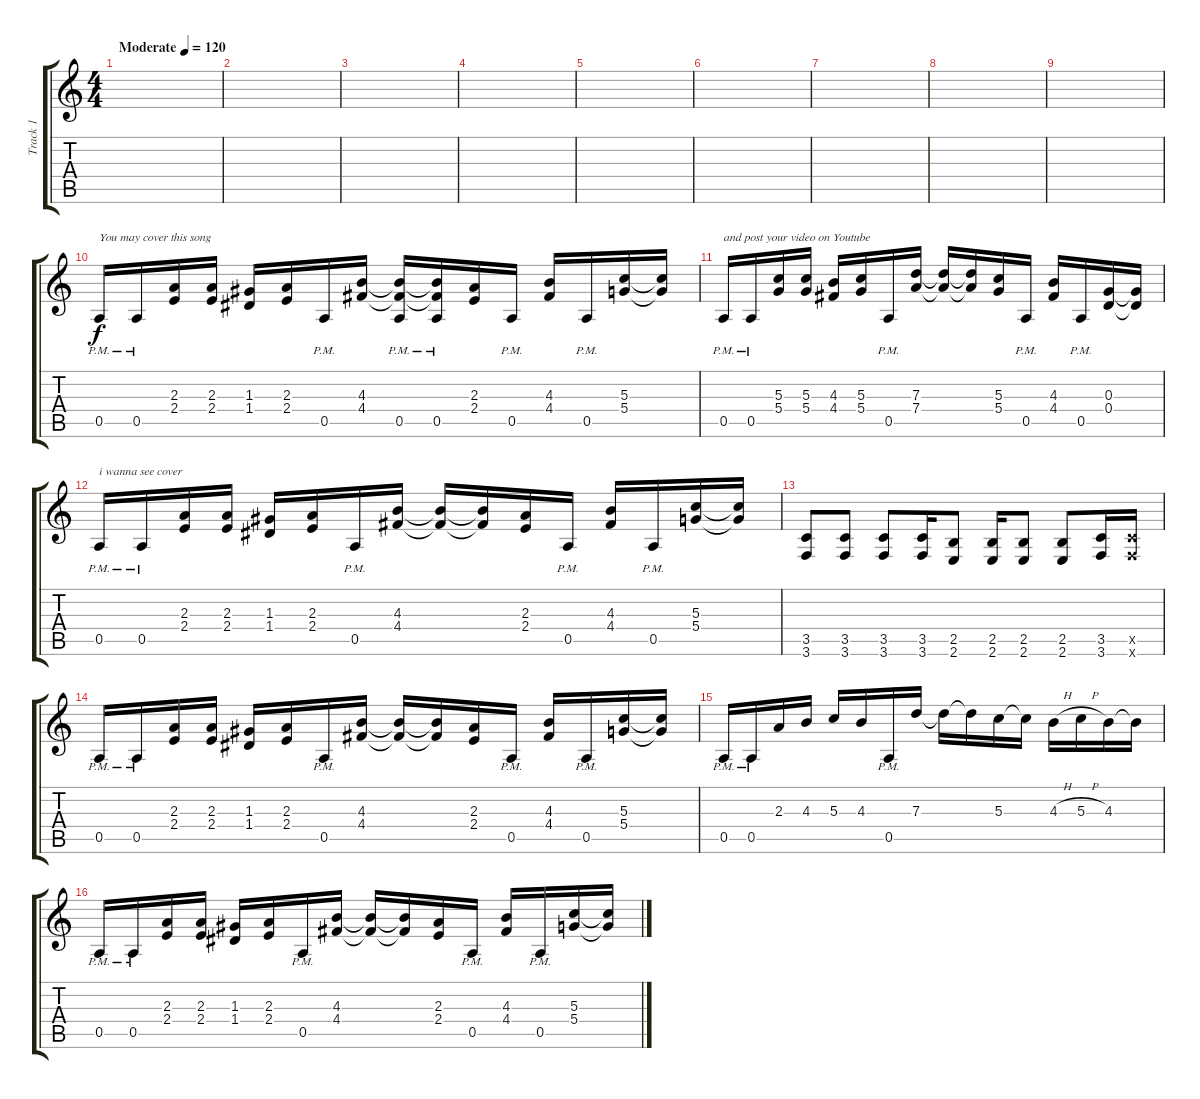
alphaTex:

\track ("Track 1" "Track 1") {instrument overdrivenguitar}
\staff {score tabs}
\tuning (E4 B3 G3 D3 A2 D2) {hide}
\ts (4 4)
\tempo (120 "Moderate")
\clef g2
\ks c
|
|
|
|
|
|
|
|
|
0.5{pm}.16{txt "You may cover this song"} 0.5{pm}.16 (2.3 2.4).16 (2.3 2.4).16 (1.3 1.4).16 (2.3 2.4).16 0.5{pm}.16 (4.3 4.4).16 (4.3{t} 4.4{t} 0.5{pm}).16 (4.3{t} 4.4{t} 0.5{pm}).16 (2.3 2.4).16 0.5{pm}.16 (4.3 4.4).16 0.5{pm}.16 (5.3 5.4).16 (5.3{t} 5.4{t}).16 |
0.5{pm}.16{txt "and post your video on Youtube"} 0.5{pm}.16 (5.3 5.4).16 (5.3 5.4).16 (4.3 4.4).16 (5.3 5.4).16 0.5{pm}.16 (7.3 7.4).16 (7.3{t} 7.4{t}).16 (7.3{t} 7.4{t}).16 (5.3 5.4).16 0.5{pm}.16 (4.3 4.4).16 0.5{pm}.16 (0.3 0.4).16 (0.3{t} 0.4{t}).16 |
0.5{pm}.16{txt "i wanna see cover"} 0.5{pm}.16 (2.3 2.4).16 (2.3 2.4).16 (1.3 1.4).16 (2.3 2.4).16 0.5{pm}.16 (4.3 4.4).16 (4.3{t} 4.4{t}).16 (4.3{t} 4.4{t}).16 (2.3 2.4).16 0.5{pm}.16 (4.3 4.4).16 0.5{pm}.16 (5.3 5.4).16 (5.3{t} 5.4{t}).16 |
(3.5 3.6).8 (3.5 3.6).8 (3.5 3.6).8 (3.5 3.6).16 (2.5 2.6).8 (2.5 2.6).16 (2.5 2.6).8 (2.5 2.6).8 (3.5 3.6).16 (3.5{x} 3.6{x}).16 |
0.5{pm}.16 0.5{pm}.16 (2.3 2.4).16 (2.3 2.4).16 (1.3 1.4).16 (2.3 2.4).16 0.5{pm}.16 (4.3 4.4).16 (4.3{t} 4.4{t}).16 (4.3{t} 4.4{t}).16 (2.3 2.4).16 0.5{pm}.16 (4.3 4.4).16 0.5{pm}.16 (5.3 5.4).16 (5.3{t} 5.4{t}).16 |
0.5{pm}.16 0.5{pm}.16 2.3.16 4.3.16 5.3.16 4.3.16 0.5{pm}.16 7.3.16 7.3{t}.16 7.3{t}.16 5.3.16 5.3{t}.16 4.3{h}.16 5.3{h}.16 4.3.16 4.3{t}.16 |
0.5{pm}.16 0.5{pm}.16 (2.3 2.4).16 (2.3 2.4).16 (1.3 1.4).16 (2.3 2.4).16 0.5{pm}.16 (4.3 4.4).16 (4.3{t} 4.4{t}).16 (4.3{t} 4.4{t}).16 (2.3 2.4).16 0.5{pm}.16 (4.3 4.4).16 0.5{pm}.16 (5.3 5.4).16 (5.3{t} 5.4{t}).16
